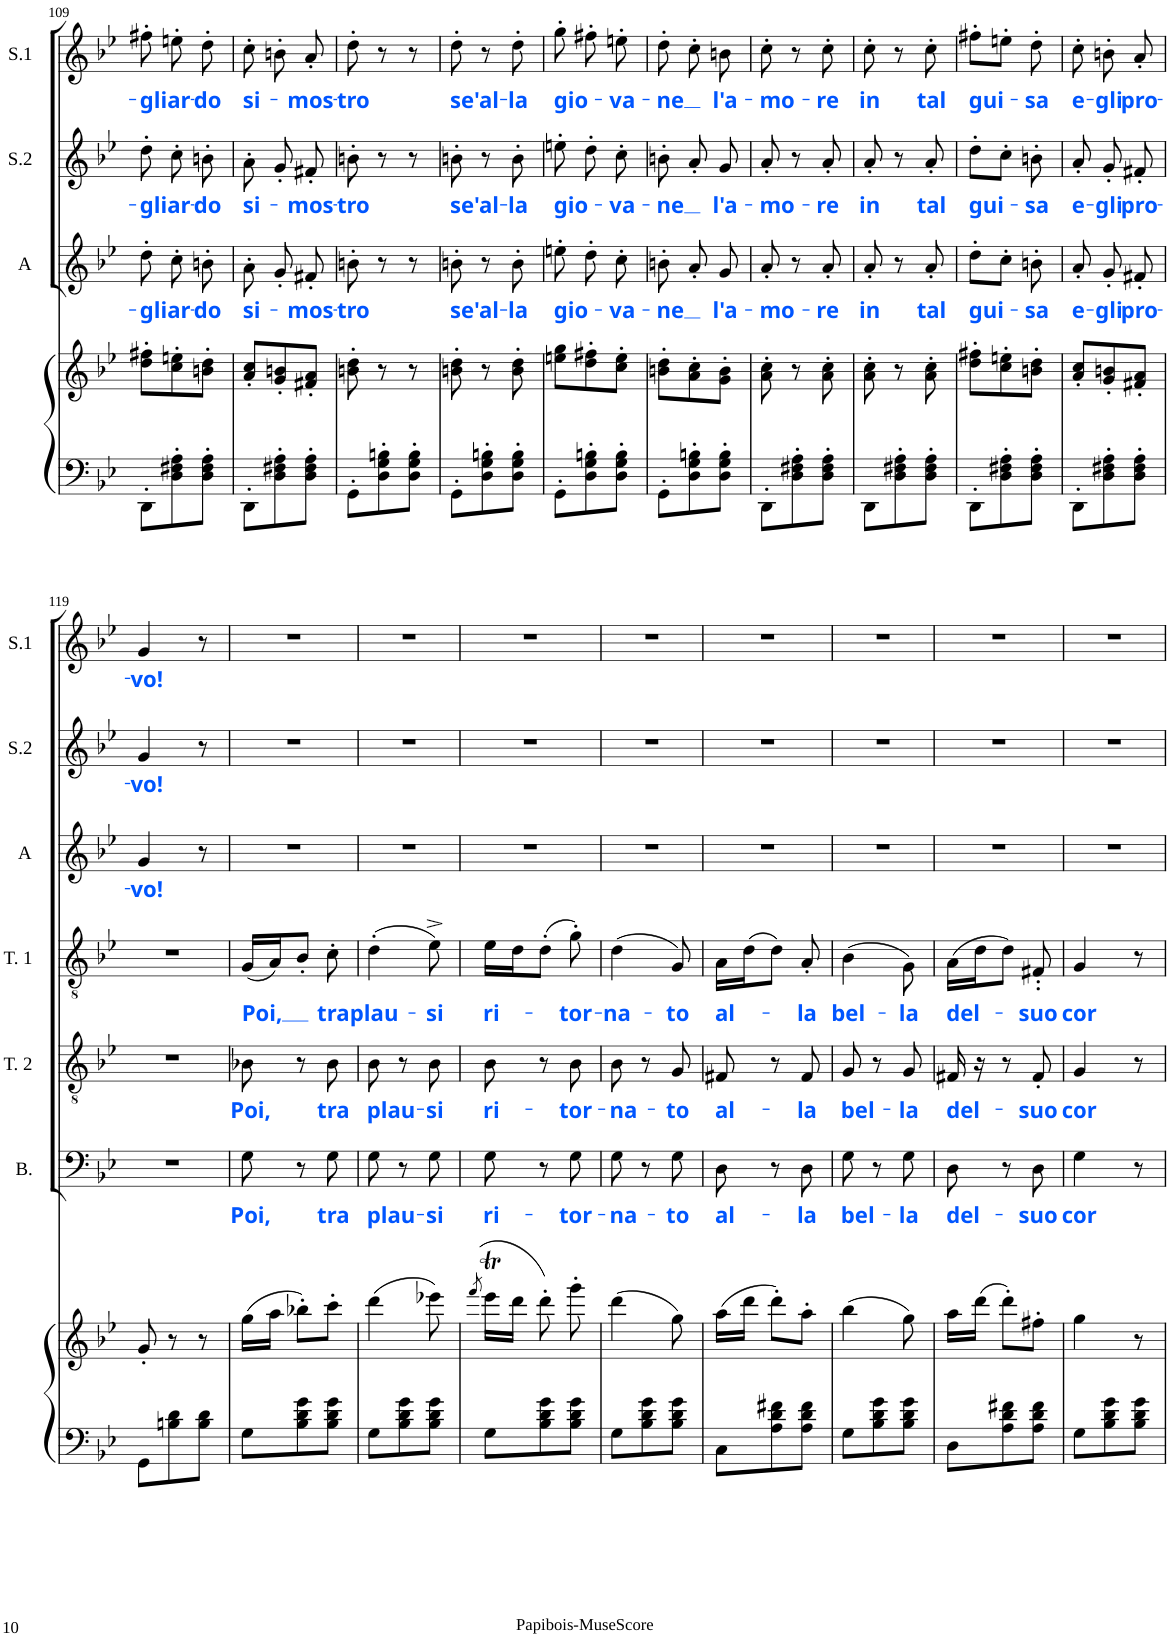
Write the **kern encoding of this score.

**kern	**kern	**kern	**text	**kern	**text	**kern	**text	**kern	**text	**kern	**text	**kern	**text
*part8	*part7	*part6	*part6	*part5	*part5	*part4	*part4	*part3	*part3	*part2	*part2	*part1	*part1
*staff8	*staff7	*staff6	*staff6	*staff5	*staff5	*staff4	*staff4	*staff3	*staff3	*staff2	*staff2	*staff1	*staff1
*	*	*I"Bass	*	*I"Tenor 2	*	*I"Tenor 1	*	*I"Alto	*	*I"Soprano 2	*	*I"Soprano 1	*
*	*	*I'B.	*	*I'T. 2	*	*I'T. 1	*	*I'A	*	*I'S.2	*	*I'S.1	*
!!LO:PB:g=z
*clefF4	*clefG2	*clefF4	*	*clefGv2	*	*clefGv2	*	*clefG2	*	*clefG2	*	*clefG2	*
*k[b-e-]	*k[b-e-]	*k[b-e-]	*	*k[b-e-]	*	*k[b-e-]	*	*k[b-e-]	*	*k[b-e-]	*	*k[b-e-]	*
*B-:	*B-:	*B-:	*	*B-:	*	*B-:	*	*B-:	*	*B-:	*	*B-:	*
*M3/8	*M3/8	*M3/8	*	*M3/8	*	*M3/8	*	*M3/8	*	*M3/8	*	*M3/8	*
=109	=109	=109	=109	=109	=109	=109	=109	=109	=109	=109	=109	=109	=109
!	!	!	!	!	!	!	!	!	!LO:LY:b:color=#0055FF	!	!LO:LY:b:color=#0055FF	!	!LO:LY:b:color=#0055FF
8DD'\L	8dd\' 8ff#X\'L	4.r	.	4.r	.	4.r	.	8dd'\	-gliar-	8dd'\	-gliar-	8ff#X'\	-gliar-
8D\' 8F#X\' 8A\'	8cc\' 8een\'	.	.	.	.	.	.	8cc'\	.	8cc'\	.	8een'\	.
!	!	!	!	!	!	!	!	!	!LO:LY:b:color=#0055FF	!	!LO:LY:b:color=#0055FF	!	!LO:LY:b:color=#0055FF
8D\' 8F#\' 8A\'J	8bn\' 8dd\'J	.	.	.	.	.	.	8bn'\	-do	8bn'\	-do	8dd'\	-do
=110	=110	=110	=110	=110	=110	=110	=110	=110	=110	=110	=110	=110	=110
!	!	!	!	!	!	!	!	!	!LO:LY:b:color=#0055FF	!	!LO:LY:b:color=#0055FF	!	!LO:LY:b:color=#0055FF
8DD'\L	8a/' 8cc/'L	4.r	.	4.r	.	4.r	.	8a'\	si-	8a'\	si-	8cc'\	si-
8D\' 8F#X\' 8A\'	8g/' 8bn/'	.	.	.	.	.	.	8g'/	.	8g'/	.	8bn'\	.
!	!	!	!	!	!	!	!	!	!LO:LY:b:color=#0055FF	!	!LO:LY:b:color=#0055FF	!	!LO:LY:b:color=#0055FF
8D\' 8F#\' 8A\'J	8f#X/' 8a/'J	.	.	.	.	.	.	8f#X'/	-mos-	8f#X'/	-mos-	8a'/	-mos-
=111	=111	=111	=111	=111	=111	=111	=111	=111	=111	=111	=111	=111	=111
!	!	!	!	!	!	!	!	!	!LO:LY:b:color=#0055FF	!	!LO:LY:b:color=#0055FF	!	!LO:LY:b:color=#0055FF
8GG'\L	8bn\' 8dd\'	4.r	.	4.r	.	4.r	.	8bn'\	-tro	8bn'\	-tro	8dd'\	-tro
8D\' 8G\' 8Bn\'	8r	.	.	.	.	.	.	8r	.	8r	.	8r	.
8D\' 8G\' 8B\'J	8r	.	.	.	.	.	.	8r	.	8r	.	8r	.
=112	=112	=112	=112	=112	=112	=112	=112	=112	=112	=112	=112	=112	=112
!	!	!	!	!	!	!	!	!	!LO:LY:b:color=#0055FF	!	!LO:LY:b:color=#0055FF	!	!LO:LY:b:color=#0055FF
8GG'\L	8bn\' 8dd\'	4.r	.	4.r	.	4.r	.	8bn'\	se'al-	8bn'\	se'al-	8dd'\	se'al-
8D\' 8G\' 8Bn\'	8r	.	.	.	.	.	.	8r	.	8r	.	8r	.
!	!	!	!	!	!	!	!	!	!LO:LY:b:color=#0055FF	!	!LO:LY:b:color=#0055FF	!	!LO:LY:b:color=#0055FF
8D\' 8G\' 8B\'J	8b\' 8dd\'	.	.	.	.	.	.	8b'\	-la	8b'\	-la	8dd'\	-la
=113	=113	=113	=113	=113	=113	=113	=113	=113	=113	=113	=113	=113	=113
!	!	!	!	!	!	!	!	!	!LO:LY:b:color=#0055FF	!	!LO:LY:b:color=#0055FF	!	!LO:LY:b:color=#0055FF
8GG'\L	8een\ 8gg\L	4.r	.	4.r	.	4.r	.	8een'\	gio-	8een'\	gio-	8gg'\	gio-
8D\' 8G\' 8Bn\'	8dd\' 8ff#X\'	.	.	.	.	.	.	8dd'\	.	8dd'\	.	8ff#X'\	.
!	!	!	!	!	!	!	!	!	!LO:LY:b:color=#0055FF	!	!LO:LY:b:color=#0055FF	!	!LO:LY:b:color=#0055FF
8D\' 8G\' 8B\'J	8cc\' 8ee\'J	.	.	.	.	.	.	8cc'\	-va-	8cc'\	-va-	8een'\	-va-
=114	=114	=114	=114	=114	=114	=114	=114	=114	=114	=114	=114	=114	=114
!	!	!	!	!	!	!	!	!	!LO:LY:b:color=#0055FF	!	!LO:LY:b:color=#0055FF	!	!LO:LY:b:color=#0055FF
8GG'\L	8bn\' 8dd\'L	4.r	.	4.r	.	4.r	.	8bn'\	-ne	8bn'\	-ne	8dd'\	-ne
8D\' 8G\' 8Bn\'	8a\' 8cc\'	.	.	.	.	.	.	8a'/	.	8a'/	.	8cc'\	.
!	!	!	!	!	!	!	!	!	!LO:LY:b:color=#0055FF	!	!LO:LY:b:color=#0055FF	!	!LO:LY:b:color=#0055FF
8D\' 8G\' 8B\'J	8g\' 8b\'J	.	.	.	.	.	.	8g/	l'a-	8g/	l'a-	8bn\	l'a-
=115	=115	=115	=115	=115	=115	=115	=115	=115	=115	=115	=115	=115	=115
!	!	!	!	!	!	!	!	!	!LO:LY:b:color=#0055FF	!	!LO:LY:b:color=#0055FF	!	!LO:LY:b:color=#0055FF
8DD'\L	8a\' 8cc\'	4.r	.	4.r	.	4.r	.	8a'/	-mo-	8a'/	-mo-	8cc'\	-mo-
8D\' 8F#X\' 8A\'	8r	.	.	.	.	.	.	8r	.	8r	.	8r	.
!	!	!	!	!	!	!	!	!	!LO:LY:b:color=#0055FF	!	!LO:LY:b:color=#0055FF	!	!LO:LY:b:color=#0055FF
8D\' 8F#\' 8A\'J	8a\' 8cc\'	.	.	.	.	.	.	8a'/	-re	8a'/	-re	8cc'\	-re
=116	=116	=116	=116	=116	=116	=116	=116	=116	=116	=116	=116	=116	=116
!	!	!	!	!	!	!	!	!	!LO:LY:b:color=#0055FF	!	!LO:LY:b:color=#0055FF	!	!LO:LY:b:color=#0055FF
8DD\L	8a\' 8cc\'	4.r	.	4.r	.	4.r	.	8a'/	in	8a'/	in	8cc'\	in
8D\' 8F#X\' 8A\'	8r	.	.	.	.	.	.	8r	.	8r	.	8r	.
!	!	!	!	!	!	!	!	!	!LO:LY:b:color=#0055FF	!	!LO:LY:b:color=#0055FF	!	!LO:LY:b:color=#0055FF
8D\' 8F#\' 8A\'J	8a\' 8cc\'	.	.	.	.	.	.	8a'/	tal	8a'/	tal	8cc'\	tal
=117	=117	=117	=117	=117	=117	=117	=117	=117	=117	=117	=117	=117	=117
!	!	!	!	!	!	!	!	!	!LO:LY:b:color=#0055FF	!	!LO:LY:b:color=#0055FF	!	!LO:LY:b:color=#0055FF
8DD'\L	8dd\' 8ff#X\'L	4.r	.	4.r	.	4.r	.	8dd'\L	gui-	8dd'\L	gui-	8ff#X'\L	gui-
8D\' 8F#X\' 8A\'	8cc\' 8een\'	.	.	.	.	.	.	8cc'\J	.	8cc'\J	.	8een'\J	.
!	!	!	!	!	!	!	!	!	!LO:LY:b:color=#0055FF	!	!LO:LY:b:color=#0055FF	!	!LO:LY:b:color=#0055FF
8D\' 8F#\' 8A\'J	8bn\' 8dd\'J	.	.	.	.	.	.	8bn'\	-sa	8bn'\	-sa	8dd'\	-sa
=118	=118	=118	=118	=118	=118	=118	=118	=118	=118	=118	=118	=118	=118
!	!	!	!	!	!	!	!	!	!LO:LY:b:color=#0055FF	!	!LO:LY:b:color=#0055FF	!	!LO:LY:b:color=#0055FF
8DD'\L	8a/' 8cc/'L	4.r	.	4.r	.	4.r	.	8a'/	e-	8a'/	e-	8cc'\	e-
!	!	!	!	!	!	!	!	!	!LO:LY:b:color=#0055FF	!	!LO:LY:b:color=#0055FF	!	!LO:LY:b:color=#0055FF
8D\' 8F#X\' 8A\'	8g/' 8bn/'	.	.	.	.	.	.	8g'/	-gli	8g'/	-gli	8bn'\	-gli
!	!	!	!	!	!	!	!	!	!LO:LY:b:color=#0055FF	!	!LO:LY:b:color=#0055FF	!	!LO:LY:b:color=#0055FF
8D\' 8F#\' 8A\'J	8f#X/' 8a/'J	.	.	.	.	.	.	8f#X'/	pro-	8f#X'/	pro-	8a'/	pro-
!!LO:LB:g=z
=119	=119	=119	=119	=119	=119	=119	=119	=119	=119	=119	=119	=119	=119
!	!	!	!	!	!	!	!	!	!LO:LY:b:color=#0055FF	!	!LO:LY:b:color=#0055FF	!	!LO:LY:b:color=#0055FF
8GG\L	8g'/	4.r	.	4.r	.	4.r	.	4g/	-vo!	4g/	-vo!	4g/	-vo!
8Bn\ 8d\	8r	.	.	.	.	.	.	.	.	.	.	.	.
8B\ 8d\J	8r	.	.	.	.	.	.	8r	.	8r	.	8r	.
=120	=120	=120	=120	=120	=120	=120	=120	=120	=120	=120	=120	=120	=120
!	!	!	!LO:LY:b:color=#0055FF	!	!LO:LY:b:color=#0055FF	!	!LO:LY:b:color=#0055FF	!	!	!	!	!	!
8G\L	(16gg\LL	8G\	Poi,	8B-X\	Poi,	(16G/LL	Poi,	4.r	.	4.r	.	4.r	.
.	16aa\JJ	.	.	.	.	16A/J)	.	.	.	.	.	.	.
8B-\ 8d\ 8g\	8bb-X'\L)	8r	.	8r	.	8B-'/J	.	.	.	.	.	.	.
!	!	!	!LO:LY:b:color=#0055FF	!	!LO:LY:b:color=#0055FF	!	!LO:LY:b:color=#0055FF	!	!	!	!	!	!
8B-\ 8d\ 8g\J	8ccc'\J	8G\	tra	8B-\	tra	8c'\	tra	.	.	.	.	.	.
=121	=121	=121	=121	=121	=121	=121	=121	=121	=121	=121	=121	=121	=121
!	!	!	!LO:LY:b:color=#0055FF	!	!LO:LY:b:color=#0055FF	!	!LO:LY:b:color=#0055FF	!	!	!	!	!	!
8G\L	(4ddd\	8G\	plau-	8B-\	plau-	(4d'\	plau-	4.r	.	4.r	.	4.r	.
8B-\ 8d\ 8g\	.	8r	.	8r	.	.	.	.	.	.	.	.	.
!	!	!	!LO:LY:b:color=#0055FF	!	!LO:LY:b:color=#0055FF	!	!LO:LY:b:color=#0055FF	!	!	!	!	!	!
8B-\ 8d\ 8g\J	8eee-X\)	8G\	-si	8B-\	-si	8e-^\)	-si	.	.	.	.	.	.
=122	=122	=122	=122	=122	=122	=122	=122	=122	=122	=122	=122	=122	=122
.	(8qfff/	.	.	.	.	.	.	.	.	.	.	.	.
!	!	!	!LO:LY:b:color=#0055FF	!	!LO:LY:b:color=#0055FF	!	!LO:LY:b:color=#0055FF	!	!	!	!	!	!
8G\L	16eee-T\LL	8G\	ri-	8B-\	ri-	16e-\LL	ri-	4.r	.	4.r	.	4.r	.
.	16ddd\JJ	.	.	.	.	16d\J	.	.	.	.	.	.	.
8B-\ 8d\ 8g\	8ddd'\)	8r	.	8r	.	(8d'\J	.	.	.	.	.	.	.
!	!	!	!LO:LY:b:color=#0055FF	!	!LO:LY:b:color=#0055FF	!	!LO:LY:b:color=#0055FF	!	!	!	!	!	!
8B-\ 8d\ 8g\J	8ggg'\	8G\	-tor-	8B-\	-tor-	8g'\)	-tor-	.	.	.	.	.	.
=123	=123	=123	=123	=123	=123	=123	=123	=123	=123	=123	=123	=123	=123
!	!	!	!LO:LY:b:color=#0055FF	!	!LO:LY:b:color=#0055FF	!	!LO:LY:b:color=#0055FF	!	!	!	!	!	!
8G\L	(4ddd\	8G\	-na-	8B-\	-na-	(4d\	-na-	4.r	.	4.r	.	4.r	.
8B-\ 8d\ 8g\	.	8r	.	8r	.	.	.	.	.	.	.	.	.
!	!	!	!LO:LY:b:color=#0055FF	!	!LO:LY:b:color=#0055FF	!	!LO:LY:b:color=#0055FF	!	!	!	!	!	!
8B-\ 8d\ 8g\J	8gg\)	8G\	-to	8G/	-to	8G/)	-to	.	.	.	.	.	.
=124	=124	=124	=124	=124	=124	=124	=124	=124	=124	=124	=124	=124	=124
!	!	!	!LO:LY:b:color=#0055FF	!	!LO:LY:b:color=#0055FF	!	!LO:LY:b:color=#0055FF	!	!	!	!	!	!
8C\L	(16aa\LL	8D\	al-	8F#X/	al-	16A\LL	al-	4.r	.	4.r	.	4.r	.
.	16ddd\JJ	.	.	.	.	(16d\J	.	.	.	.	.	.	.
8A\ 8d\ 8f#X\	8ddd'\L)	8r	.	8r	.	8d\J)	.	.	.	.	.	.	.
!	!	!	!LO:LY:b:color=#0055FF	!	!LO:LY:b:color=#0055FF	!	!LO:LY:b:color=#0055FF	!	!	!	!	!	!
8A\ 8d\ 8f#\J	8aa'\J	8D\	-la	8F#/	-la	8A'/	-la	.	.	.	.	.	.
=125	=125	=125	=125	=125	=125	=125	=125	=125	=125	=125	=125	=125	=125
!	!	!	!LO:LY:b:color=#0055FF	!	!LO:LY:b:color=#0055FF	!	!LO:LY:b:color=#0055FF	!	!	!	!	!	!
8G\L	(4bb-\	8G\	bel-	8G/	bel-	(4B-\	bel-	4.r	.	4.r	.	4.r	.
8B-\ 8d\ 8g\	.	8r	.	8r	.	.	.	.	.	.	.	.	.
!	!	!	!LO:LY:b:color=#0055FF	!	!LO:LY:b:color=#0055FF	!	!LO:LY:b:color=#0055FF	!	!	!	!	!	!
8B-\ 8d\ 8g\J	8gg\)	8G\	-la	8G/	-la	8G\)	-la	.	.	.	.	.	.
=126	=126	=126	=126	=126	=126	=126	=126	=126	=126	=126	=126	=126	=126
!	!	!	!LO:LY:b:color=#0055FF	!	!LO:LY:b:color=#0055FF	!	!LO:LY:b:color=#0055FF	!	!	!	!	!	!
8D\L	16aa\LL	8D\	del-	16F#X/	del-	(16A\LL	del-	4.r	.	4.r	.	4.r	.
.	(16ddd\JJ	.	.	16r	.	16d\J	.	.	.	.	.	.	.
8A\ 8d\ 8f#X\	8ddd'\L)	8r	.	8r	.	8d\J)	.	.	.	.	.	.	.
!	!	!	!LO:LY:b:color=#0055FF	!	!LO:LY:b:color=#0055FF	!	!LO:LY:b:color=#0055FF	!	!	!	!	!	!
8A\ 8d\ 8f#\J	8ff#X'\J	8D\	-suo	8F#'/	-suo	8F#X''/	-suo	.	.	.	.	.	.
=127	=127	=127	=127	=127	=127	=127	=127	=127	=127	=127	=127	=127	=127
!	!	!	!LO:LY:b:color=#0055FF	!	!LO:LY:b:color=#0055FF	!	!LO:LY:b:color=#0055FF	!	!	!	!	!	!
8G\L	4gg\	4G\	cor	4G/	cor	4G/	cor	4.r	.	4.r	.	4.r	.
8B-\ 8d\ 8g\	.	.	.	.	.	.	.	.	.	.	.	.	.
8B-\ 8d\ 8g\J	8r	8r	.	8r	.	8r	.	.	.	.	.	.	.
=	=	=	=	=	=	=	=	=	=	=	=	=	=
*-	*-	*-	*-	*-	*-	*-	*-	*-	*-	*-	*-	*-	*-
